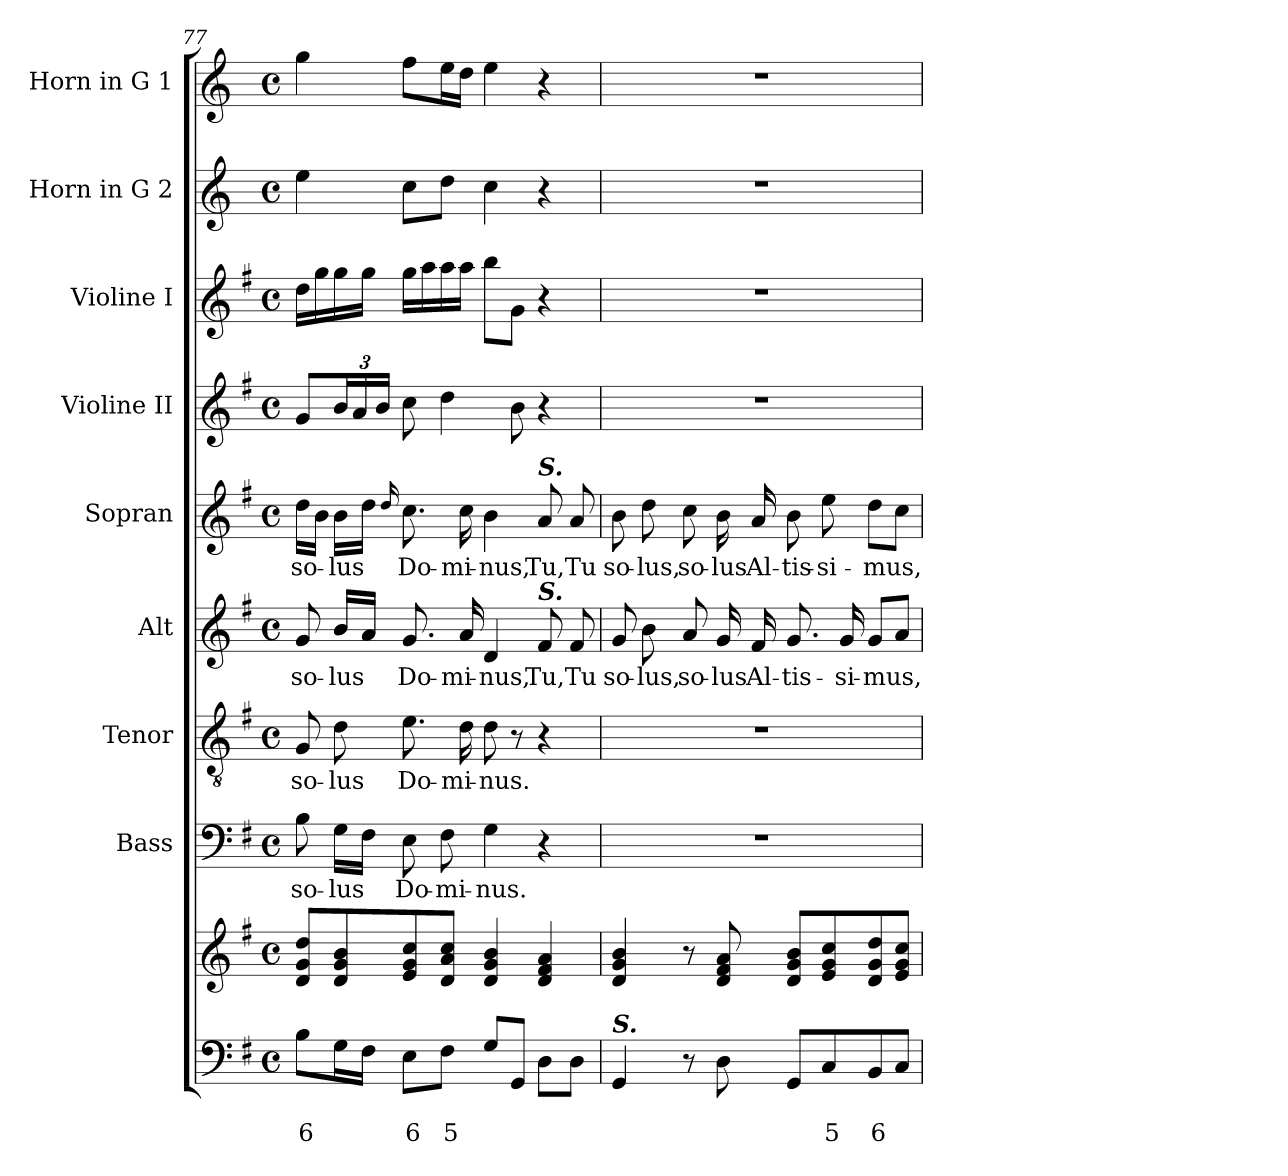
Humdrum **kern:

**kern	**text	**text	**kern	**kern	**text	**kern	**text	**kern	**text	**kern	**text	**kern	**kern	**kern	**kern
*part9	*part9	*part9	*part9	*part8	*part8	*part7	*part7	*part6	*part6	*part5	*part5	*part4	*part3	*part2	*part1
*staff10	*staff10	*staff10	*staff9	*staff8	*staff8	*staff7	*staff7	*staff6	*staff6	*staff5	*staff5	*staff4	*staff3	*staff2	*staff1
*	*	*	*	*I"Bass	*	*I"Tenor	*	*I"Alt	*	*I"Sopran	*	*I"Violine II	*I"Violine I	*I"Horn in G 2	*I"Horn in G 1
*	*	*	*	*I'B.	*	*I'T.	*	*I'A.	*	*I'S.	*	*I'Vl. II	*I'Vl. I	*	*
!!LO:PB:g=z
*clefF4	*	*	*clefG2	*clefF4	*	*clefGv2	*	*clefG2	*	*clefG2	*	*clefG2	*clefG2	*clefG2	*clefG2
*	*	*	*	*	*	*	*	*	*	*	*	*	*	*ITrd3c5	*ITrd3c5
*k[f#]	*	*	*k[f#]	*k[f#]	*	*k[f#]	*	*k[f#]	*	*k[f#]	*	*k[f#]	*k[f#]	*k[f#]	*k[f#]
*G:	*	*	*G:	*G:	*	*G:	*	*G:	*	*G:	*	*G:	*G:	*G:	*G:
*M4/4	*	*	*M4/4	*M4/4	*	*M4/4	*	*M4/4	*	*M4/4	*	*M4/4	*M4/4	*M4/4	*M4/4
*met(c)	*	*	*met(c)	*met(c)	*	*met(c)	*	*met(c)	*	*met(c)	*	*met(c)	*met(c)	*met(c)	*met(c)
=77	=77	=77	=77	=77	=77	=77	=77	=77	=77	=77	=77	=77	=77	=77	=77
!	!	!LO:LY:b	!	!	!LO:LY:b	!	!LO:LY:b	!	!LO:LY:b	!	!LO:LY:b	!	!	!	!
8B\L	.	6	8d/ 8g/ 8dd/L	8B\	so-	8G/	so-	8g/	so-	16dd\LL	so-	8g/L	16dd\LL	4b\	4dd\
.	.	.	.	.	.	.	.	.	.	16b\JJ	.	.	16gg\	.	.
!	!	!LO:LY:b	!	!	!LO:LY:b	!	!LO:LY:b	!	!LO:LY:b	!	!LO:LY:b	!	!	!	!
16G\L	.	_	8d/ 8g/ 8b/	16G\LL	-lus	8d\	-lus	16b/LL	-lus	16b\LL	-lus	24b/L	16gg\	.	.
.	.	.	.	.	.	.	.	.	.	.	.	24a/	.	.	.
16F#\JJ	.	.	.	16F#\JJ	.	.	.	16a/JJ	.	16dd\JJ	.	.	16gg\JJ	.	.
.	.	.	.	.	.	.	.	.	.	.	.	24b/JJ	.	.	.
.	.	.	.	.	.	.	.	.	.	16qqdd/	.	.	.	.	.
!	!	!LO:LY:b	!	!	!LO:LY:b	!	!LO:LY:b	!	!LO:LY:b	!	!LO:LY:b	!	!	!	!
8E\L	.	6	8e/ 8g/ 8cc/	8E\	Do-	8.e\	Do-	8.g/	Do-	8.cc\	Do-	8cc\	16gg\LL	8g\L	8cc\L
.	.	.	.	.	.	.	.	.	.	.	.	.	16aa\	.	.
!	!	!LO:LY:b	!	!	!LO:LY:b	!	!	!	!	!	!	!	!	!	!
8F#\J	.	5	8d/ 8a/ 8cc/J	8F#\	-mi-	.	.	.	.	.	.	4dd\	16aa\	8a\J	16b\L
!	!	!	!	!	!	!	!LO:LY:b	!	!LO:LY:b	!	!LO:LY:b	!	!	!	!
.	.	.	.	.	.	16d\	-mi-	16a/	-mi-	16cc\	-mi-	.	16aa\JJ	.	16a\JJ
!	!	!	!	!	!LO:LY:b	!	!LO:LY:b	!	!LO:LY:b	!	!LO:LY:b	!	!	!	!
8G/L	.	.	4d/ 4g/ 4b/	4G\	-nus.	8d\	-nus.	4d/	-nus,	4b\	-nus,	.	8bb\L	4g\	4b\
8GG/J	.	.	.	.	.	8r	.	.	.	.	.	8b\	8g\J	.	.
!	!	!	!	!	!	!	!	!	!	!LO:TX:a:Bi:t=S.	!	!	!	!	!
!	!	!	!	!	!	!	!	!LO:TX:a:Bi:t=S.	!	!	!	!	!	!	!
!	!	!	!	!	!	!	!	!	!LO:LY:b	!	!LO:LY:b	!	!	!	!
8D\L	.	.	4d/ 4f#/ 4a/	4r	.	4r	.	8f#/	Tu,	8a/	Tu,	4r	4r	4r	4r
!	!	!	!	!	!	!	!	!	!LO:LY:b	!	!LO:LY:b	!	!	!	!
8D\J	.	.	.	.	.	.	.	8f#/	Tu	8a/	Tu	.	.	.	.
=78	=78	=78	=78	=78	=78	=78	=78	=78	=78	=78	=78	=78	=78	=78	=78
!LO:TX:a:Bi:t=S.	!	!	!	!	!	!	!	!	!	!	!	!	!	!	!
!	!	!	!	!	!	!	!	!	!LO:LY:b	!	!LO:LY:b	!	!	!	!
4GG/	.	.	4d/ 4g/ 4b/	1r	.	1r	.	8g/	so-	8b\	so-	1r	1r	1r	1r
!	!	!	!	!	!	!	!	!	!LO:LY:b	!	!LO:LY:b	!	!	!	!
.	.	.	.	.	.	.	.	8b\	-lus,	8dd\	-lus,	.	.	.	.
!	!	!	!	!	!	!	!	!	!LO:LY:b	!	!LO:LY:b	!	!	!	!
8r	.	.	8r	.	.	.	.	8a/	so-	8cc\	so-	.	.	.	.
!	!	!	!	!	!	!	!	!	!LO:LY:b	!	!LO:LY:b	!	!	!	!
8D\	.	.	8d/ 8f#/ 8a/	.	.	.	.	16g/	-lus	16b\	-lus	.	.	.	.
!	!	!	!	!	!	!	!	!	!LO:LY:b	!	!LO:LY:b	!	!	!	!
.	.	.	.	.	.	.	.	16f#/	Al-	16a/	Al-	.	.	.	.
!	!	!	!	!	!	!	!	!	!LO:LY:b	!	!LO:LY:b	!	!	!	!
8GG/L	.	.	8d/ 8g/ 8b/L	.	.	.	.	8.g/	-tis-	8b\	-tis-	.	.	.	.
!	!	!LO:LY:b	!	!	!	!	!	!	!	!	!LO:LY:b	!	!	!	!
8C/	.	5	8e/ 8g/ 8cc/	.	.	.	.	.	.	8ee\	-si-	.	.	.	.
!	!	!	!	!	!	!	!	!	!LO:LY:b	!	!	!	!	!	!
.	.	.	.	.	.	.	.	16g/	-si-	.	.	.	.	.	.
!	!	!LO:LY:b	!	!	!	!	!	!	!LO:LY:b	!	!LO:LY:b	!	!	!	!
8BB/	.	6	8d/ 8g/ 8dd/	.	.	.	.	8g/L	-mus,	8dd\L	-mus,	.	.	.	.
8C/J	.	.	8e/ 8g/ 8cc/J	.	.	.	.	8a/J	.	8cc\J	.	.	.	.	.
=	=	=	=	=	=	=	=	=	=	=	=	=	=	=	=
*-	*-	*-	*-	*-	*-	*-	*-	*-	*-	*-	*-	*-	*-	*-	*-
